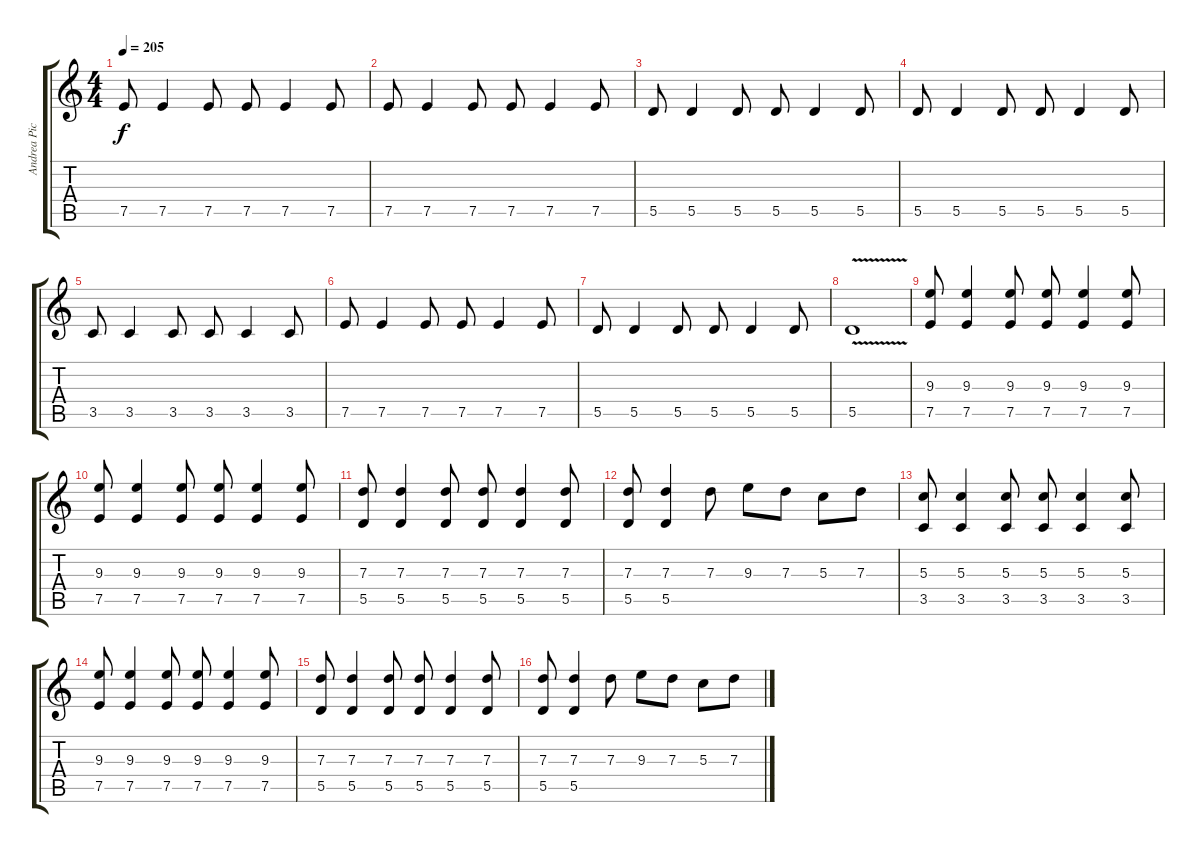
\track ("Andrea Pica" "Andrea Pic") {instrument distortionguitar}
\staff {score tabs}
\tuning (E4 B3 G3 D3 A2 E2) {hide}
\ts (4 4)
\tempo 205
\clef g2
\ks c
7.5.8{dy f} 7.5.4 7.5.8 7.5.8 7.5.4 7.5.8 |
7.5.8 7.5.4 7.5.8 7.5.8 7.5.4 7.5.8 |
5.5.8 5.5.4 5.5.8 5.5.8 5.5.4 5.5.8 |
5.5.8 5.5.4 5.5.8 5.5.8 5.5.4 5.5.8 |
3.5.8 3.5.4 3.5.8 3.5.8 3.5.4 3.5.8 |
7.5.8 7.5.4 7.5.8 7.5.8 7.5.4 7.5.8 |
5.5.8 5.5.4 5.5.8 5.5.8 5.5.4 5.5.8 |
5.5{v}.1 |
(9.3 7.5).8 (9.3 7.5).4 (9.3 7.5).8 (9.3 7.5).8 (9.3 7.5).4 (9.3 7.5).8 |
(9.3 7.5).8 (9.3 7.5).4 (9.3 7.5).8 (9.3 7.5).8 (9.3 7.5).4 (9.3 7.5).8 |
(7.3 5.5).8 (7.3 5.5).4 (7.3 5.5).8 (7.3 5.5).8 (7.3 5.5).4 (7.3 5.5).8 |
(7.3 5.5).8 (7.3 5.5).4 7.3.8 9.3.8 7.3.8 5.3.8 7.3.8 |
(5.3 3.5).8 (5.3 3.5).4 (5.3 3.5).8 (5.3 3.5).8 (5.3 3.5).4 (5.3 3.5).8 |
(9.3 7.5).8 (9.3 7.5).4 (9.3 7.5).8 (9.3 7.5).8 (9.3 7.5).4 (9.3 7.5).8 |
(7.3 5.5).8 (7.3 5.5).4 (7.3 5.5).8 (7.3 5.5).8 (7.3 5.5).4 (7.3 5.5).8 |
(7.3 5.5).8 (7.3 5.5).4 7.3.8 9.3.8 7.3.8 5.3.8 7.3.8
